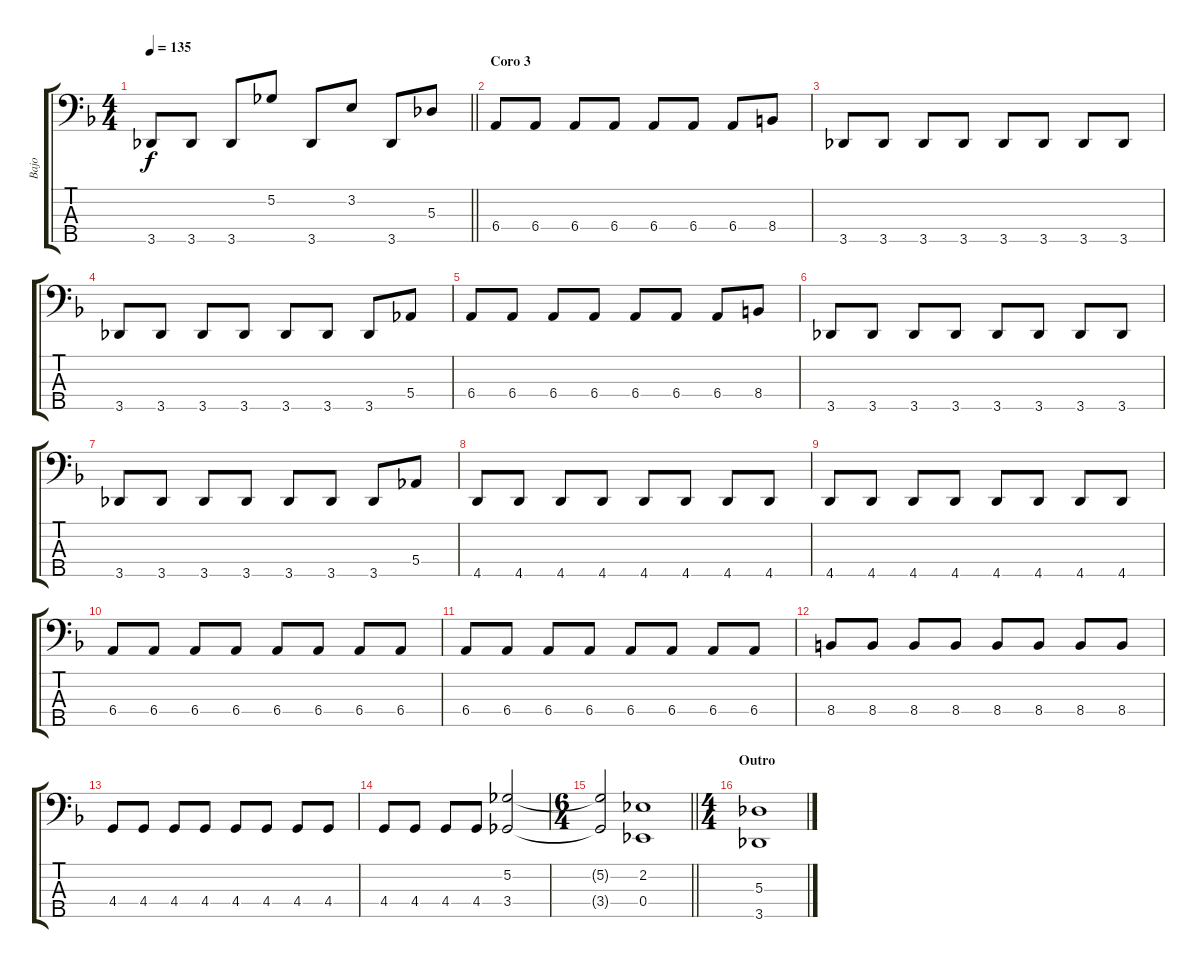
\track ("Bajo" "Bajo") {instrument electricbasspick}
\staff {score tabs}
\tuning (Gb2 Db2 Ab1 Eb1 Bb0) {hide}
\ts (4 4)
\tempo 135
\clef f4
\barLineRight lightlight
\ks dminor
3.5.8{dy f} 3.5.8 3.5.8 5.2.8 3.5.8 3.2.8 3.5.8 5.3.8 |
\section ("" "Coro 3")
6.4.8 6.4.8 6.4.8 6.4.8 6.4.8 6.4.8 6.4.8 8.4.8 |
3.5.8 3.5.8 3.5.8 3.5.8 3.5.8 3.5.8 3.5.8 3.5.8 |
3.5.8 3.5.8 3.5.8 3.5.8 3.5.8 3.5.8 3.5.8 5.4.8 |
6.4.8 6.4.8 6.4.8 6.4.8 6.4.8 6.4.8 6.4.8 8.4.8 |
3.5.8 3.5.8 3.5.8 3.5.8 3.5.8 3.5.8 3.5.8 3.5.8 |
3.5.8 3.5.8 3.5.8 3.5.8 3.5.8 3.5.8 3.5.8 5.4.8 |
4.5.8 4.5.8 4.5.8 4.5.8 4.5.8 4.5.8 4.5.8 4.5.8 |
4.5.8 4.5.8 4.5.8 4.5.8 4.5.8 4.5.8 4.5.8 4.5.8 |
6.4.8 6.4.8 6.4.8 6.4.8 6.4.8 6.4.8 6.4.8 6.4.8 |
6.4.8 6.4.8 6.4.8 6.4.8 6.4.8 6.4.8 6.4.8 6.4.8 |
8.4.8 8.4.8 8.4.8 8.4.8 8.4.8 8.4.8 8.4.8 8.4.8 |
4.4.8 4.4.8 4.4.8 4.4.8 4.4.8 4.4.8 4.4.8 4.4.8 |
4.4.8 4.4.8 4.4.8 4.4.8 (5.2 3.4).2 |
\ts (6 4)
\barLineRight lightlight
(5.2{t} 3.4{t}).2 (2.2 0.4).1 |
\ts (4 4)
\section ("" "Outro")
(5.3 3.5).1
